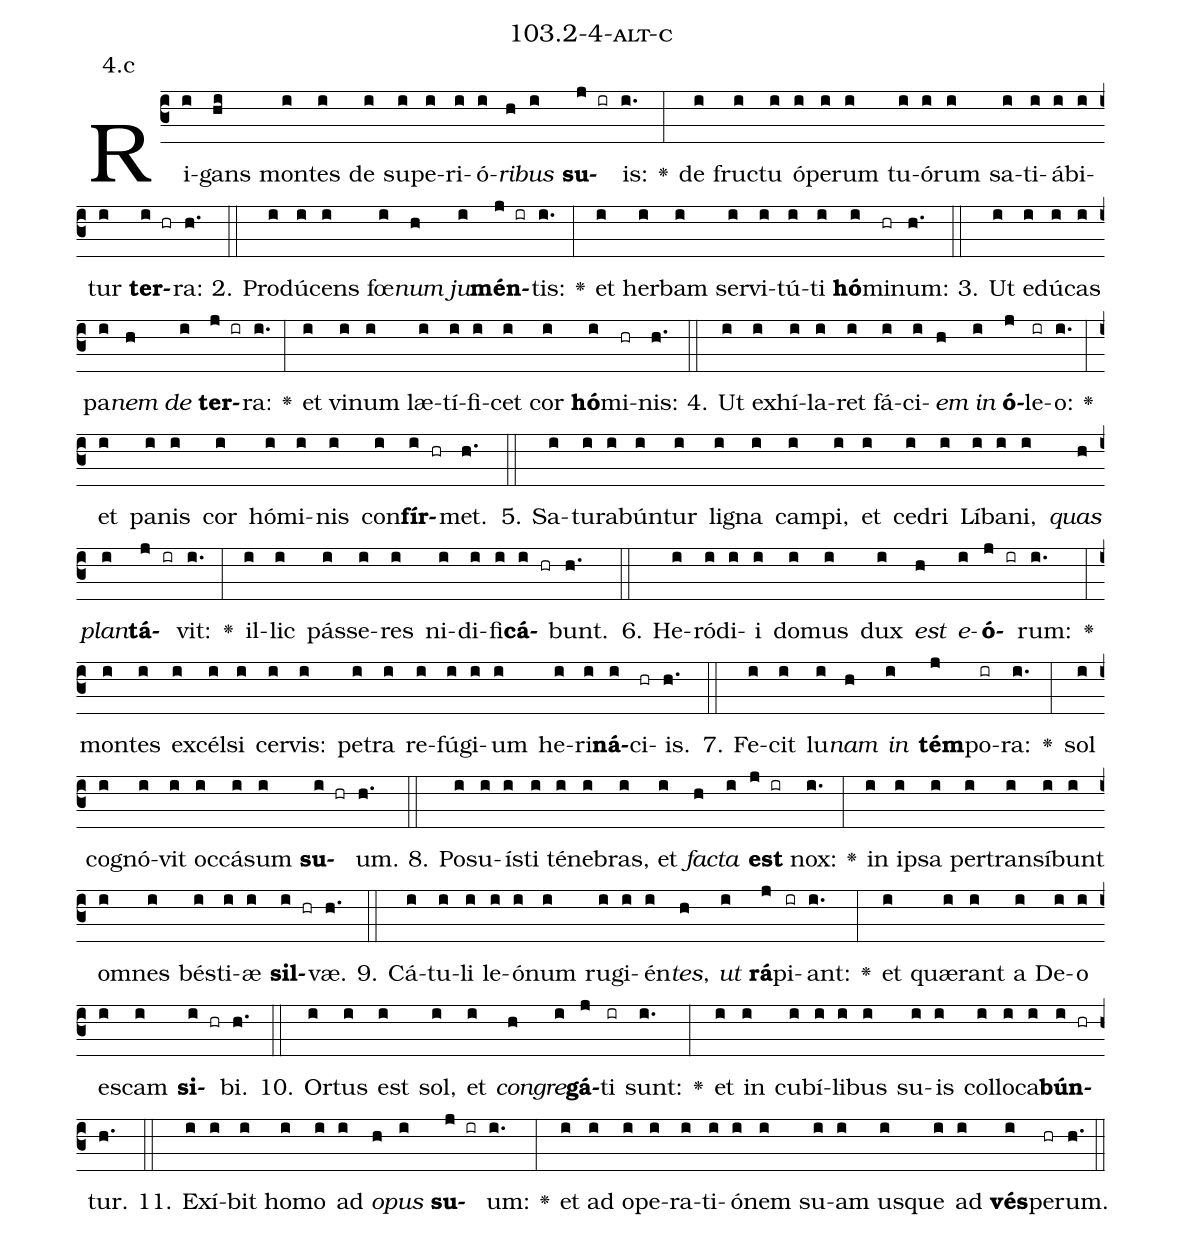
name: 103.2-4-alt-c;
annotation: 4.c;
%%
(c3)Ri(i)gans(hi) mon(i)tes(i) de(i) su(i)pe(i)ri(i)ó(i)<i>ri</i>(h)<i>bus</i>(i) <b>su</b>(j ir)is:(i.) <v>\greheightstar</v>(:) de(i) fruc(i)tu(i) ó(i)pe(i)rum(i) tu(i)ó(i)rum(i) sa(i)ti(i)á(i)bi(i)tur(i) <b>ter</b>(i hr)ra:(h.) (::)
2. Pro(i)dú(i)cens(i) fœ(i)<i>num</i>(h) <i>ju</i>(i)<b>mén</b>(j ir)tis:(i.) <v>\greheightstar</v>(:) et(i) her(i)bam(i) ser(i)vi(i)tú(i)ti(i) <b>hó</b>(i)mi(hr)num:(h.) (::)
3. Ut(i) e(i)dú(i)cas(i) pa(i)<i>nem</i>(h) <i>de</i>(i) <b>ter</b>(j ir)ra:(i.) <v>\greheightstar</v>(:) et(i) vi(i)num(i) læ(i)tí(i)fi(i)cet(i) cor(i) <b>hó</b>(i)mi(hr)nis:(h.) (::)
4. Ut(i) ex(i)hí(i)la(i)ret(i) fá(i)ci(i)<i>em</i>(h) <i>in</i>(i) <b>ó</b>(j)le(ir)o:(i.) <v>\greheightstar</v>(:) et(i) pa(i)nis(i) cor(i) hó(i)mi(i)nis(i) con(i)<b>fír</b>(i hr)met.(h.) (::)
5. Sa(i)tu(i)ra(i)bún(i)tur(i) li(i)gna(i) cam(i)pi,(i) et(i) ce(i)dri(i) Lí(i)ba(i)ni,(i) <i>quas</i>(h) <i>plan</i>(i)<b>tá</b>(j ir)vit:(i.) <v>\greheightstar</v>(:) il(i)lic(i) pás(i)se(i)res(i) ni(i)di(i)fi(i)<b>cá</b>(i hr)bunt.(h.) (::)
6. He(i)ró(i)di(i)i(i) do(i)mus(i) dux(i) <i>est</i>(h) <i>e</i>(i)<b>ó</b>(j ir)rum:(i.) <v>\greheightstar</v>(:) mon(i)tes(i) ex(i)cél(i)si(i) cer(i)vis:(i) pe(i)tra(i) re(i)fú(i)gi(i)um(i) he(i)ri(i)<b>ná</b>(i)ci(hr)is.(h.) (::)
7. Fe(i)cit(i) lu(i)<i>nam</i>(h) <i>in</i>(i) <b>tém</b>(j)po(ir)ra:(i.) <v>\greheightstar</v>(:) sol(i) co(i)gnó(i)vit(i) oc(i)cá(i)sum(i) <b>su</b>(i hr)um.(h.) (::)
8. Po(i)su(i)ís(i)ti(i) té(i)ne(i)bras,(i) et(i) <i>fac</i>(h)<i>ta</i>(i) <b>est</b>(j ir) nox:(i.) <v>\greheightstar</v>(:) in(i) ip(i)sa(i) per(i)trans(i)í(i)bunt(i) om(i)nes(i) bés(i)ti(i)æ(i) <b>sil</b>(i hr)væ.(h.) (::)
9. Cá(i)tu(i)li(i) le(i)ó(i)num(i) ru(i)gi(i)én(i)<i>tes</i>,(h) <i>ut</i>(i) <b>rá</b>(j)pi(ir)ant:(i.) <v>\greheightstar</v>(:) et(i) quæ(i)rant(i) a(i) De(i)o(i) es(i)cam(i) <b>si</b>(i hr)bi.(h.) (::)
10. Or(i)tus(i) est(i) sol,(i) et(i) <i>con</i>(h)<i>gre</i>(i)<b>gá</b>(j)ti(ir) sunt:(i.) <v>\greheightstar</v>(:) et(i) in(i) cu(i)bí(i)li(i)bus(i) su(i)is(i) col(i)lo(i)ca(i)<b>bún</b>(i hr)tur.(h.) (::)
11. Ex(i)í(i)bit(i) ho(i)mo(i) ad(i) <i>o</i>(h)<i>pus</i>(i) <b>su</b>(j ir)um:(i.) <v>\greheightstar</v>(:) et(i) ad(i) o(i)pe(i)ra(i)ti(i)ó(i)nem(i) su(i)am(i) us(i)que(i) ad(i) <b>vés</b>(i)pe(hr)rum.(h.) (::)
